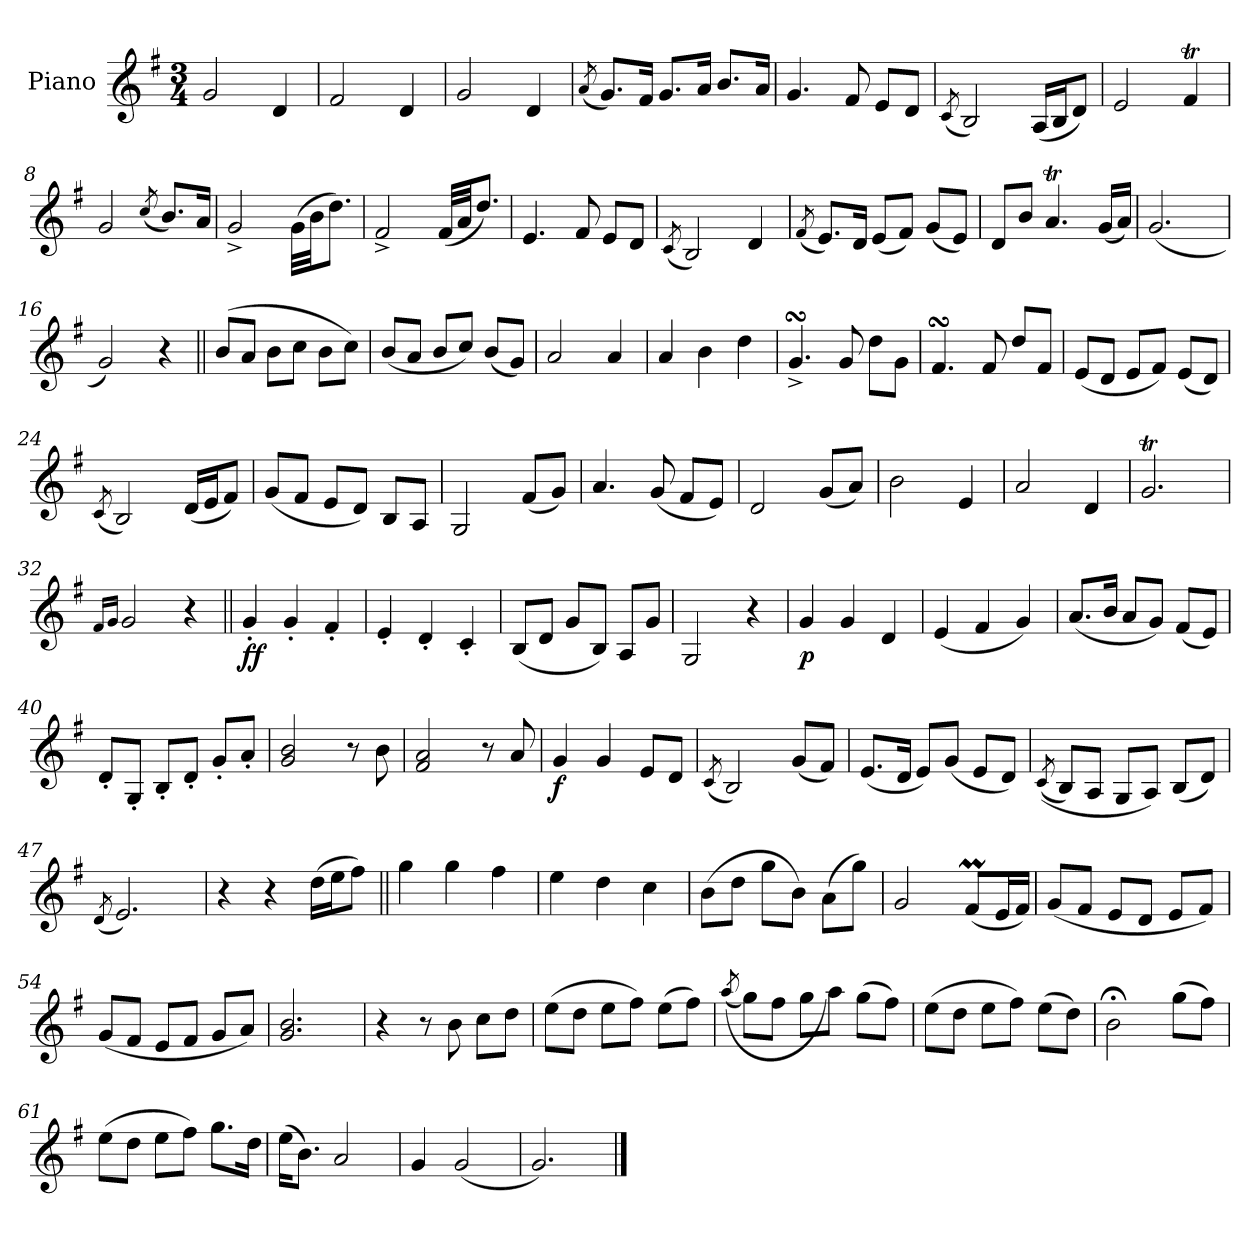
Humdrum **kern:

**kern	**dynam
*part1	*part1
*staff1	*staff1
*I"Piano	*
*I'Pno.	*
*clefG2	*
*k[f#]	*
*M3/4	*
=1	=1
2g/	.
4d/	.
=2	=2
2f#/	.
4d/	.
=3	=3
2g/	.
4d/	.
=4	=4
(<8qa/	.
8.g/L)	.
16f#/Jk	.
8.g/L	.
16a/Jk	.
8.b/L	.
16a/Jk	.
=5	=5
4.g/	.
8f#/	.
8e/L	.
8d/J	.
=6	=6
(<8qc/	.
2B/)	.
(<16A/LL	.
16B/J	.
8d/J)	.
=7	=7
2e/	.
4f#t/	.
=8	=8
2g/	.
(<8qcc/	.
8.b/L)	.
16a/Jk	.
!!LO:LB:g=z
=9	=9
2g^/	.
(>32g\LLL	.
32b\JJ	.
8.dd\J)	.
=10	=10
2f#^/	.
(<32f#/LLL	.
32a/JJ	.
8.dd/J)	.
=11	=11
4.e/	.
8f#/	.
8e/L	.
8d/J	.
=12	=12
(<8qc/	.
2B/)	.
4d/	.
=13	=13
(<8qf#/	.
8.e/L)	.
16d/Jk	.
(<8e/L	.
8f#/J)	.
(<8g/L	.
8e/J)	.
=14	=14
8d/L	.
8b/J	.
4.aT/	.
(<16g/LL	.
16a/JJ)	.
=15	=15
(<2.g/	.
=16	=16
2g/)	.
4r	.
!!LO:LB:g=z
=17||	=17||
(>8b/L	.
8a/J	.
8b\L	.
8cc\J	.
8b\L	.
8cc\J)	.
=18	=18
(<8b/L	.
8a/J	.
8b/L	.
8cc/J)	.
(<8b/L	.
8g/J)	.
=19	=19
2a/	.
4a/	.
=20	=20
4a/	.
4b\	.
4dd\	.
=21	=21
4.gsSSs^/	.
8g/	.
8dd\L	.
8g\J	.
=22	=22
4.f#sSsS/	.
8f#/	.
8dd/L	.
8f#/J	.
=23	=23
(<8e/L	.
8d/J	.
8e/L	.
8f#/J)	.
(<8e/L	.
8d/J)	.
=24	=24
(<8qc/	.
2B/)	.
(<16d/LL	.
16e/J	.
8f#/J)	.
!!LO:LB:g=z
=25	=25
(<8g/L	.
8f#/J	.
8e/L	.
8d/J)	.
8B/L	.
8A/J	.
=26	=26
2G/	.
(<8f#/L	.
8g/J)	.
=27	=27
4.a/	.
(<8g/	.
8f#/L	.
8e/J)	.
=28	=28
2d/	.
(<8g/L	.
8a/J)	.
=29	=29
2b\	.
4e/	.
=30	=30
2a/	.
4d/	.
=31	=31
2.gT/	.
=32	=32
16qf#/LL	.
16qg/JJ	.
2g/	.
4r	.
!!LO:LB:g=z
=33||	=33||
!	!LO:DY:b
4g'/	ff
4g'/	.
4f#'/	.
=34	=34
4e'/	.
4d'/	.
4c'/	.
=35	=35
(<8B/L	.
8d/J	.
8g/L	.
8B/J)	.
8A/L	.
8g/J	.
=36	=36
2G/	.
4r	.
=37	=37
!	!LO:DY:b
4g/	p
4g/	.
4d/	.
=38	=38
(<4e/	.
4f#/	.
4g/)	.
=39	=39
(<8.a/L	.
16b/Jk	.
8a/L	.
8g/J)	.
(<8f#/L	.
8e/J)	.
=40	=40
8d'/L	.
8G'/J	.
8B'/L	.
8d'/J	.
8g'/L	.
8a'/J	.
!!LO:LB:g=z
=41	=41
2g/ 2b/	.
8r	.
8b\	.
=42	=42
2f#/ 2a/	.
8r	.
8a/	.
=43	=43
!	!LO:DY:b
4g/	f
4g/	.
8e/L	.
8d/J	.
=44	=44
(<8qc/	.
2B/)	.
(<8g/L	.
8f#/J)	.
=45	=45
(<8.e/L	.
16d/Jk	.
8e/L)	.
(<8g/J	.
8e/L	.
8d/J)	.
=46	=46
(<(<8qc/	.
8B/L)	.
8A/J	.
8G/L	.
8A/J)	.
(<8B/L	.
8d/J)	.
=47	=47
(<8qd/	.
2.e/)	.
=48	=48
4r	.
4r	.
(>16dd\LL	.
16ee\J	.
8ff#\J)	.
!!LO:LB:g=z
=49||	=49||
4gg\	.
4gg\	.
4ff#\	.
=50	=50
4ee\	.
4dd\	.
4cc\	.
=51	=51
(>8b\L	.
8dd\J	.
8gg\L	.
8b\J)	.
(>8a\L	.
8gg\J)	.
=52	=52
2g/	.
(<8f#m/L	.
16e/L	.
16f#/JJ)	.
=53	=53
(<8g/L	.
8f#/J	.
8e/L	.
8d/J	.
8e/L	.
8f#/J)	.
=54	=54
(<8g/L	.
8f#/J	.
8e/L	.
8f#/J	.
8g/L	.
8a/J)	.
=55	=55
2.g/ 2.b/	.
=56	=56
4r	.
8r	.
8b\	.
8cc\L	.
8dd\J	.
!!LO:LB:g=z
=57	=57
(>8ee\L	.
8dd\J	.
8ee\L	.
8ff#\J)	.
(>8ee\L	.
8ff#\J)	.
=58	=58
(<(>8qaa/	.
8gg\L)	.
8ff#\J	.
8gg\L	.
8aa\J)	.
(>8gg\L	.
8ff#\J)	.
=59	=59
(>8ee\L	.
8dd\J	.
8ee\L	.
8ff#\J)	.
(>8ee\L	.
8dd\J)	.
=60	=60
2b;<\	.
(>8gg\L	.
8ff#\J)	.
=61	=61
(>8ee\L	.
8dd\J	.
8ee\L	.
8ff#\J)	.
8.gg\L	.
16dd\Jk	.
=62	=62
(>16ee\KL	.
8.b\J)	.
2a/	.
=63	=63
4g/	.
(<2g/	.
=64	=64
2.g/)	.
==	==
*-	*-
